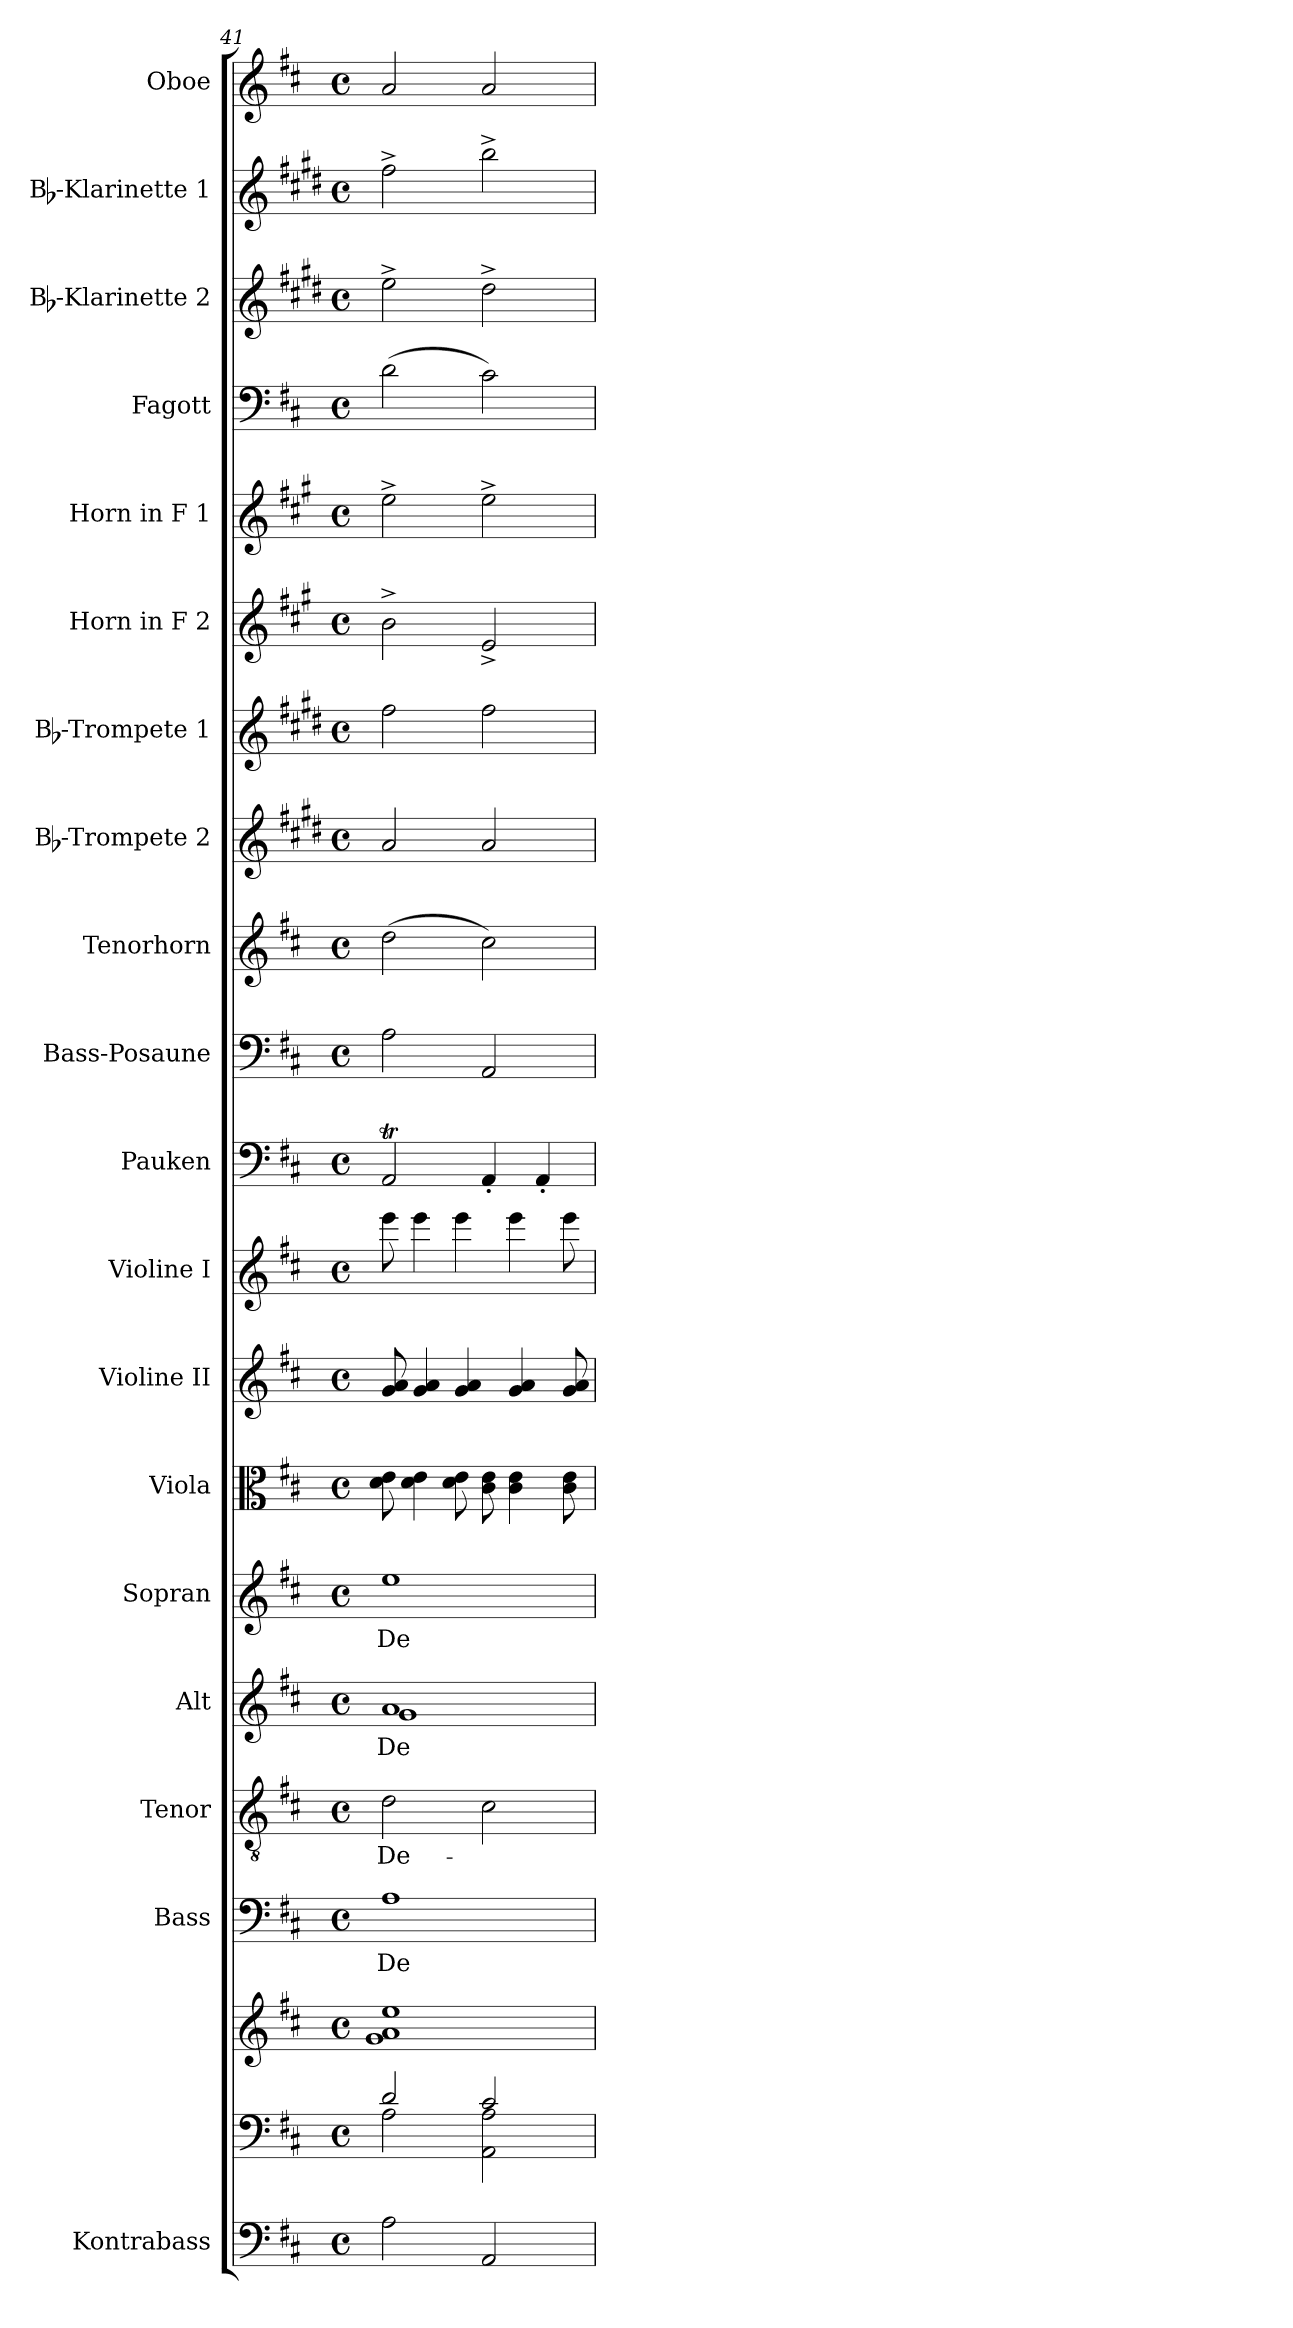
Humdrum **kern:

**kern	**kern	**kern	**kern	**text	**kern	**text	**kern	**text	**kern	**text	**kern	**kern	**kern	**kern	**kern	**kern	**kern	**kern	**kern	**kern	**kern	**kern	**kern	**kern
*part20	*part19	*part19	*part18	*part18	*part17	*part17	*part16	*part16	*part15	*part15	*part14	*part13	*part12	*part11	*part10	*part9	*part8	*part7	*part6	*part5	*part4	*part3	*part2	*part1
*staff21	*staff20	*staff19	*staff18	*staff18	*staff17	*staff17	*staff16	*staff16	*staff15	*staff15	*staff14	*staff13	*staff12	*staff11	*staff10	*staff9	*staff8	*staff7	*staff6	*staff5	*staff4	*staff3	*staff2	*staff1
*I"Kontrabass	*	*	*I"Bass	*	*I"Tenor	*	*I"Alt	*	*I"Sopran	*	*I"Viola	*I"Violine II	*I"Violine I	*I"Pauken	*I"Bass-Posaune	*I"Tenorhorn	*I"Bb-Trompete 2	*I"Bb-Trompete 1	*I"Horn in F 2	*I"Horn in F 1	*I"Fagott	*I"Bb-Klarinette 2	*I"Bb-Klarinette 1	*I"Oboe
*I'Kb.	*	*	*I'B.	*	*I'T.	*	*I'A.	*	*I'S.	*	*I'Vla.	*I'Vl. II	*I'Vl. I	*I'Pk.	*I'B. Pos.	*I'T. Hrn.	*I'Bb Trp. 2	*I'Bb Trp. 1	*	*	*I'Fg.	*I'Bb Kl. 2	*I'Bb Kl. 1	*I'Ob.
*clefF4	*clefF4	*clefG2	*clefF4	*	*clefGv2	*	*clefG2	*	*clefG2	*	*clefC3	*clefG2	*clefG2	*clefF4	*clefF4	*clefG2	*clefG2	*clefG2	*clefG2	*clefG2	*clefF4	*clefG2	*clefG2	*clefG2
*ITrd7c12	*	*	*	*	*	*	*	*	*	*	*	*	*	*	*	*ITrd8c14	*ITrd1c2	*ITrd1c2	*ITrd4c7	*ITrd4c7	*	*ITrd1c2	*ITrd1c2	*
*k[f#c#]	*k[f#c#]	*k[f#c#]	*k[f#c#]	*	*k[f#c#]	*	*k[f#c#]	*	*k[f#c#]	*	*k[f#c#]	*k[f#c#]	*k[f#c#]	*k[f#c#]	*k[f#c#]	*k[f#c#]	*k[f#c#]	*k[f#c#]	*k[f#c#]	*k[f#c#]	*k[f#c#]	*k[f#c#]	*k[f#c#]	*k[f#c#]
*D:	*D:	*D:	*D:	*	*D:	*	*D:	*	*D:	*	*D:	*D:	*D:	*D:	*D:	*D:	*D:	*D:	*D:	*D:	*D:	*D:	*D:	*D:
*M4/4	*M4/4	*M4/4	*M4/4	*	*M4/4	*	*M4/4	*	*M4/4	*	*M4/4	*M4/4	*M4/4	*M4/4	*M4/4	*M4/4	*M4/4	*M4/4	*M4/4	*M4/4	*M4/4	*M4/4	*M4/4	*M4/4
*met(c)	*met(c)	*met(c)	*met(c)	*	*met(c)	*	*met(c)	*	*met(c)	*	*met(c)	*met(c)	*met(c)	*met(c)	*met(c)	*met(c)	*met(c)	*met(c)	*met(c)	*met(c)	*met(c)	*met(c)	*met(c)	*met(c)
=41	=41	=41	=41	=41	=41	=41	=41	=41	=41	=41	=41	=41	=41	=41	=41	=41	=41	=41	=41	=41	=41	=41	=41	=41
*	*^	*^	*	*	*	*	*	*	*	*	*	*	*	*	*	*	*	*	*	*	*	*	*	*
!	!	!	!	!	!	!LO:LY:b	!	!LO:LY:b	!	!LO:LY:b	!	!LO:LY:b	!	!	!	!	!	!	!	!	!	!	!	!	!	!
*	*	*	*	*	*	*	*	*	*^	*	*	*	*	*	*	*	*	*	*	*	*	*	*	*	*	*
2AA\	2d/	2A\	1ee	1g 1a	1A	De-	2d\	De-	1a	1g	-De-	1ee	De-	8d\ 8e\	8g/ 8a/	8eee\	2AAT/	2A\	(>2d\	2g/	2ee\	2e^>\	2a^>\	(>2d\	2dd^>\	2ee^>\	2a/
.	.	.	.	.	.	.	.	.	.	.	.	.	.	4d\ 4e\	4g/ 4a/	4eee\	.	.	.	.	.	.	.	.	.	.	.
.	.	.	.	.	.	.	.	.	.	.	.	.	.	8d\ 8e\	4g/ 4a/	4eee\	.	.	.	.	.	.	.	.	.	.	.
2AAA/	2c#/	2AA\ 2A\	.	.	.	.	2c#\	.	.	.	.	.	.	8c#\ 8e\	.	.	4AA'</	2AA/	2c#\)	2g/	2ee\	2A^</	2a^>\	2c#\)	2cc#^>\	2aa^>\	2a/
.	.	.	.	.	.	.	.	.	.	.	.	.	.	4c#\ 4e\	4g/ 4a/	4eee\	.	.	.	.	.	.	.	.	.	.	.
.	.	.	.	.	.	.	.	.	.	.	.	.	.	.	.	.	4AA'</	.	.	.	.	.	.	.	.	.	.
.	.	.	.	.	.	.	.	.	.	.	.	.	.	8c#\ 8e\	8g/ 8a/	8eee\	.	.	.	.	.	.	.	.	.	.	.
*	*v	*v	*	*	*	*	*	*	*v	*v	*	*	*	*	*	*	*	*	*	*	*	*	*	*	*	*	*
*	*	*v	*v	*	*	*	*	*	*	*	*	*	*	*	*	*	*	*	*	*	*	*	*	*	*
=	=	=	=	=	=	=	=	=	=	=	=	=	=	=	=	=	=	=	=	=	=	=	=	=
*-	*-	*-	*-	*-	*-	*-	*-	*-	*-	*-	*-	*-	*-	*-	*-	*-	*-	*-	*-	*-	*-	*-	*-	*-
